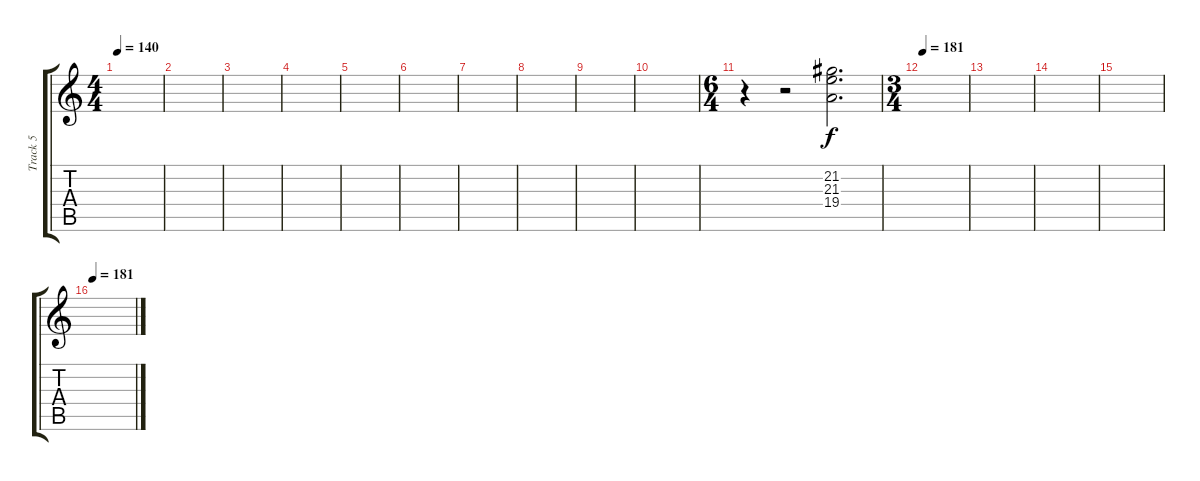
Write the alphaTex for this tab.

\track ("Track 5" "Track 5") {instrument pad4choir}
\staff {score tabs}
\tuning (E4 B3 G3 D3 A2 E2) {hide}
\ts (4 4)
\tempo 140
\clef g2
\ks c
|
|
|
|
|
|
|
|
|
|
\ts (6 4)
r.4 r.2 (21.2 21.3 19.4).2{d instrument reversecymbal} |
\ts (3 4)
\tempo 181
|
|
|
|
\tempo 181
